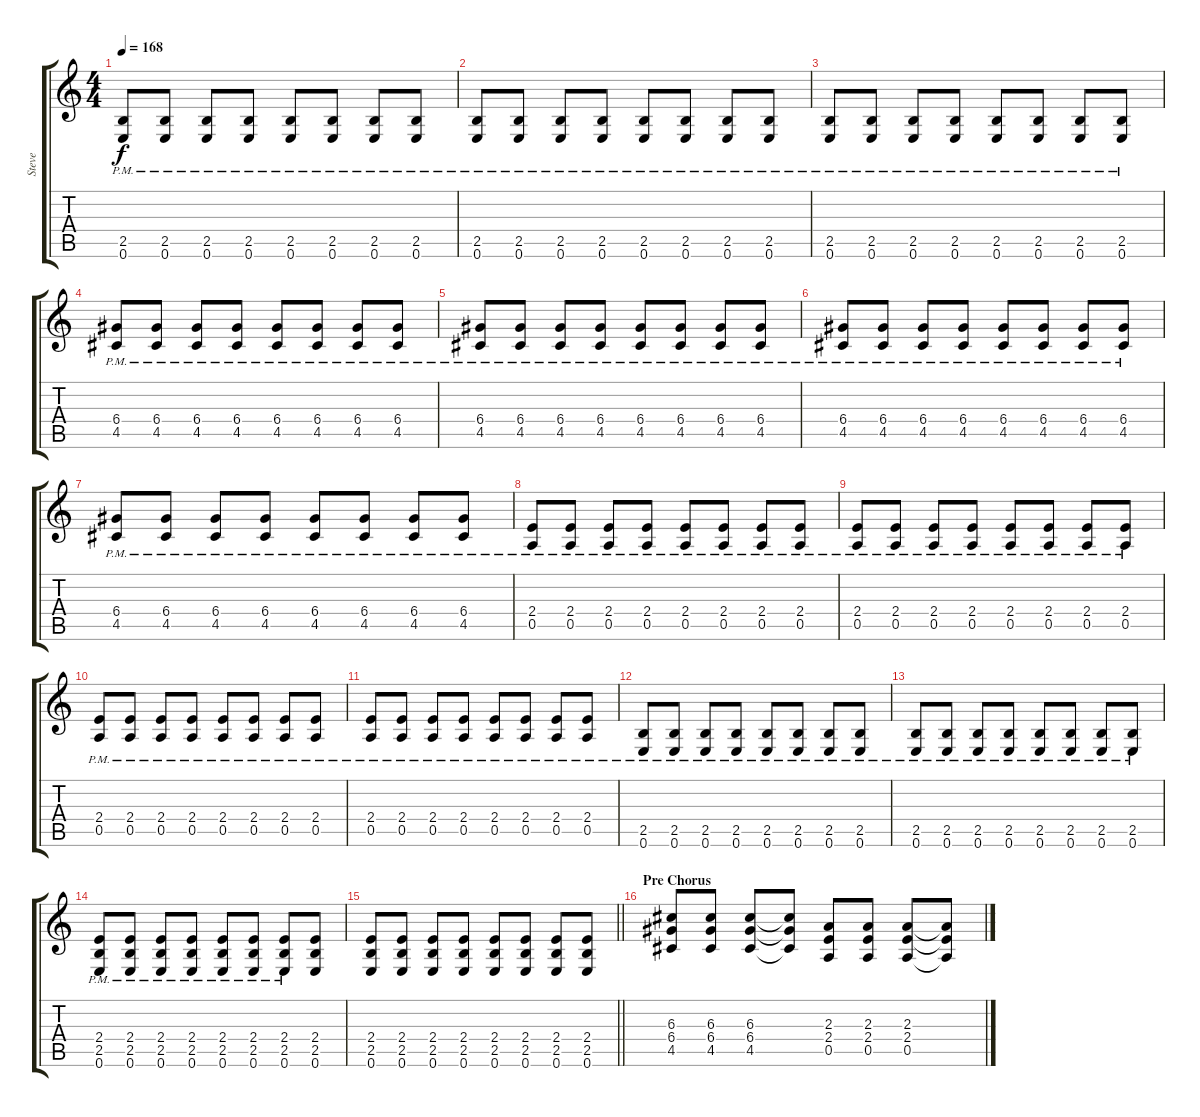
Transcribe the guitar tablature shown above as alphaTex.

\track ("Steve" "Steve") {instrument overdrivenguitar}
\staff {score tabs}
\tuning (E4 B3 G3 D3 A2 E2) {hide}
\ts (4 4)
\tempo 168
\clef g2
\ks c
(2.5{pm} 0.6).8{dy f} (2.5{pm} 0.6).8 (2.5{pm} 0.6).8 (2.5{pm} 0.6).8 (2.5{pm} 0.6).8 (2.5{pm} 0.6).8 (2.5{pm} 0.6).8 (2.5{pm} 0.6).8 |
(2.5{pm} 0.6).8 (2.5{pm} 0.6).8 (2.5{pm} 0.6).8 (2.5{pm} 0.6).8 (2.5{pm} 0.6).8 (2.5{pm} 0.6).8 (2.5{pm} 0.6).8 (2.5{pm} 0.6).8 |
(2.5{pm} 0.6).8 (2.5{pm} 0.6).8 (2.5{pm} 0.6).8 (2.5{pm} 0.6).8 (2.5{pm} 0.6).8 (2.5{pm} 0.6).8 (2.5{pm} 0.6).8 (2.5{pm} 0.6).8 |
(6.4{pm} 4.5{pm}).8 (6.4{pm} 4.5{pm}).8 (6.4{pm} 4.5{pm}).8 (6.4{pm} 4.5{pm}).8 (6.4{pm} 4.5{pm}).8 (6.4{pm} 4.5{pm}).8 (6.4{pm} 4.5{pm}).8 (6.4{pm} 4.5{pm}).8 |
(6.4{pm} 4.5{pm}).8 (6.4{pm} 4.5{pm}).8 (6.4{pm} 4.5{pm}).8 (6.4{pm} 4.5{pm}).8 (6.4{pm} 4.5{pm}).8 (6.4{pm} 4.5{pm}).8 (6.4{pm} 4.5{pm}).8 (6.4{pm} 4.5{pm}).8 |
(6.4{pm} 4.5{pm}).8 (6.4{pm} 4.5{pm}).8 (6.4{pm} 4.5{pm}).8 (6.4{pm} 4.5{pm}).8 (6.4{pm} 4.5{pm}).8 (6.4{pm} 4.5{pm}).8 (6.4{pm} 4.5{pm}).8 (6.4{pm} 4.5{pm}).8 |
(6.4{pm} 4.5{pm}).8 (6.4{pm} 4.5{pm}).8 (6.4{pm} 4.5{pm}).8 (6.4{pm} 4.5{pm}).8 (6.4{pm} 4.5{pm}).8 (6.4{pm} 4.5{pm}).8 (6.4{pm} 4.5{pm}).8 (6.4{pm} 4.5{pm}).8 |
(2.4{pm} 0.5{pm}).8 (2.4{pm} 0.5{pm}).8 (2.4{pm} 0.5{pm}).8 (2.4{pm} 0.5{pm}).8 (2.4{pm} 0.5{pm}).8 (2.4{pm} 0.5{pm}).8 (2.4{pm} 0.5{pm}).8 (2.4{pm} 0.5{pm}).8 |
(2.4{pm} 0.5{pm}).8 (2.4{pm} 0.5{pm}).8 (2.4{pm} 0.5{pm}).8 (2.4{pm} 0.5{pm}).8 (2.4{pm} 0.5{pm}).8 (2.4{pm} 0.5{pm}).8 (2.4{pm} 0.5{pm}).8 (2.4{pm} 0.5{pm}).8 |
(2.4{pm} 0.5{pm}).8 (2.4{pm} 0.5{pm}).8 (2.4{pm} 0.5{pm}).8 (2.4{pm} 0.5{pm}).8 (2.4{pm} 0.5{pm}).8 (2.4{pm} 0.5{pm}).8 (2.4{pm} 0.5{pm}).8 (2.4{pm} 0.5{pm}).8 |
(2.4{pm} 0.5{pm}).8 (2.4{pm} 0.5{pm}).8 (2.4{pm} 0.5{pm}).8 (2.4{pm} 0.5{pm}).8 (2.4{pm} 0.5{pm}).8 (2.4{pm} 0.5{pm}).8 (2.4{pm} 0.5{pm}).8 (2.4{pm} 0.5{pm}).8 |
(2.5{pm} 0.6).8 (2.5{pm} 0.6).8 (2.5{pm} 0.6).8 (2.5{pm} 0.6).8 (2.5{pm} 0.6).8 (2.5{pm} 0.6).8 (2.5{pm} 0.6).8 (2.5{pm} 0.6).8 |
(2.5{pm} 0.6).8 (2.5{pm} 0.6).8 (2.5{pm} 0.6).8 (2.5{pm} 0.6).8 (2.5{pm} 0.6).8 (2.5{pm} 0.6).8 (2.5{pm} 0.6).8 (2.5{pm} 0.6).8 |
(2.4 2.5{pm} 0.6).8 (2.4 2.5{pm} 0.6).8 (2.4 2.5{pm} 0.6).8 (2.4 2.5{pm} 0.6).8 (2.4 2.5{pm} 0.6).8 (2.4 2.5{pm} 0.6).8 (2.4 2.5{pm} 0.6).8 (2.4 2.5 0.6).8 |
\barLineRight lightlight
(2.4 2.5 0.6).8 (2.4 2.5 0.6).8 (2.4 2.5 0.6).8 (2.4 2.5 0.6).8 (2.4 2.5 0.6).8 (2.4 2.5 0.6).8 (2.4 2.5 0.6).8 (2.4 2.5 0.6).8 |
\section ("" "Pre Chorus")
(6.3 6.4 4.5).8 (6.3 6.4 4.5).8 (6.3 6.4 4.5).8 (6.3{t} 6.4{t} 4.5{t}).8 (2.3 2.4 0.5).8 (2.3 2.4 0.5).8 (2.3 2.4 0.5).8 (2.3{t} 2.4{t} 0.5{t}).8
